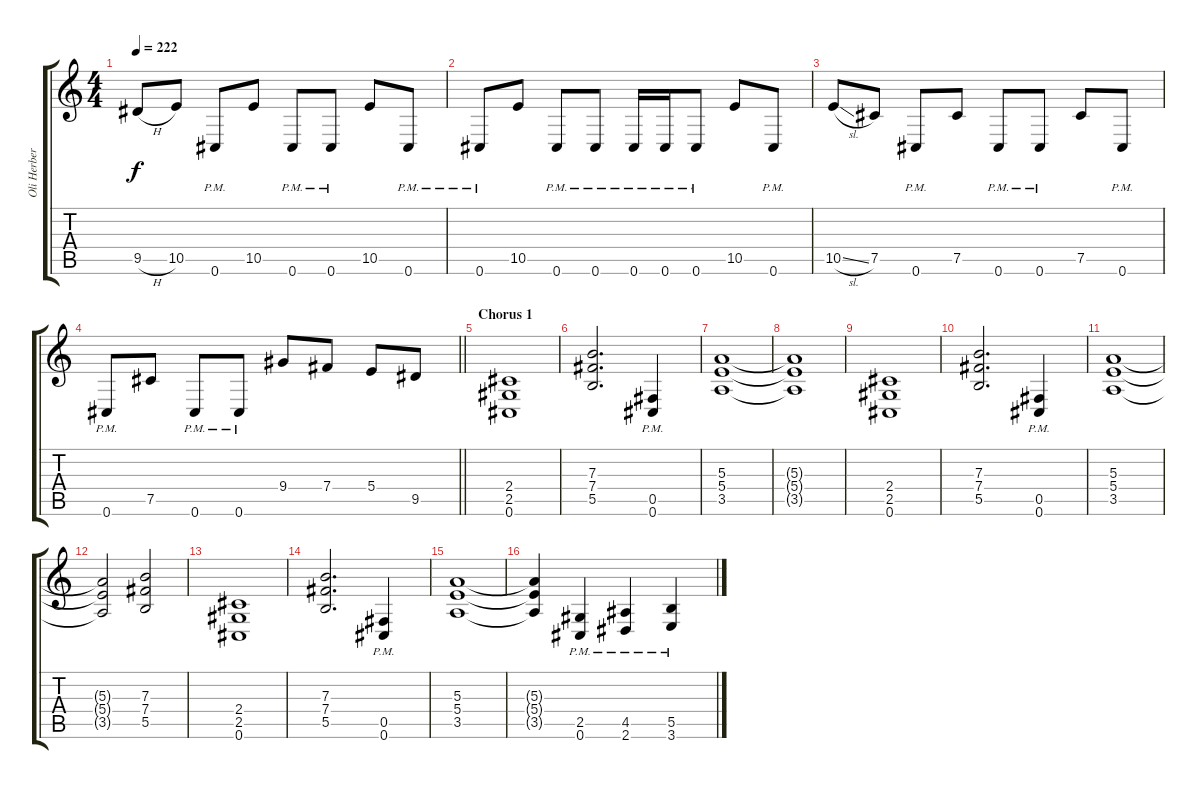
\track ("Oli Herbert" "Oli Herber") {instrument distortionguitar}
\staff {score tabs}
\tuning (Db4 Ab3 E3 B2 Gb2 Db2) {hide}
\ts (4 4)
\tempo 222
\clef g2
\ks c
9.5{h}.8{dy f} 10.5.8 0.6{pm}.8 10.5.8 0.6{pm}.8 0.6{pm}.8 10.5.8 0.6{pm}.8 |
0.6{pm}.8 10.5.8 0.6{pm}.8 0.6{pm}.8 0.6{pm}.16 0.6{pm}.16 0.6{pm}.8 10.5.8 0.6{pm}.8 |
10.5{sl}.8 7.5.8 0.6{pm}.8 7.5.8 0.6{pm}.8 0.6{pm}.8 7.5.8 0.6{pm}.8 |
\barLineRight lightlight
0.6{pm}.8 7.5.8 0.6{pm}.8 0.6{pm}.8 9.4.8 7.4.8 5.4.8 9.5.8 |
\section ("" "Chorus 1")
(2.4 2.5 0.6).1 |
(7.3 7.4 5.5).2{d} (0.5{pm} 0.6{pm}).4 |
(5.3 5.4 3.5).1 |
(5.3{t} 5.4{t} 3.5{t}).1 |
(2.4 2.5 0.6).1 |
(7.3 7.4 5.5).2{d} (0.5{pm} 0.6{pm}).4 |
(5.3 5.4 3.5).1 |
(5.3{t} 5.4{t} 3.5{t}).2 (7.3 7.4 5.5).2 |
(2.4 2.5 0.6).1 |
(7.3 7.4 5.5).2{d} (0.5{pm} 0.6{pm}).4 |
(5.3 5.4 3.5).1 |
(5.3{t} 5.4{t} 3.5{t}).4 (2.5{pm} 0.6{pm}).4 (4.5{pm} 2.6{pm}).4 (5.5{pm} 3.6{pm}).4
